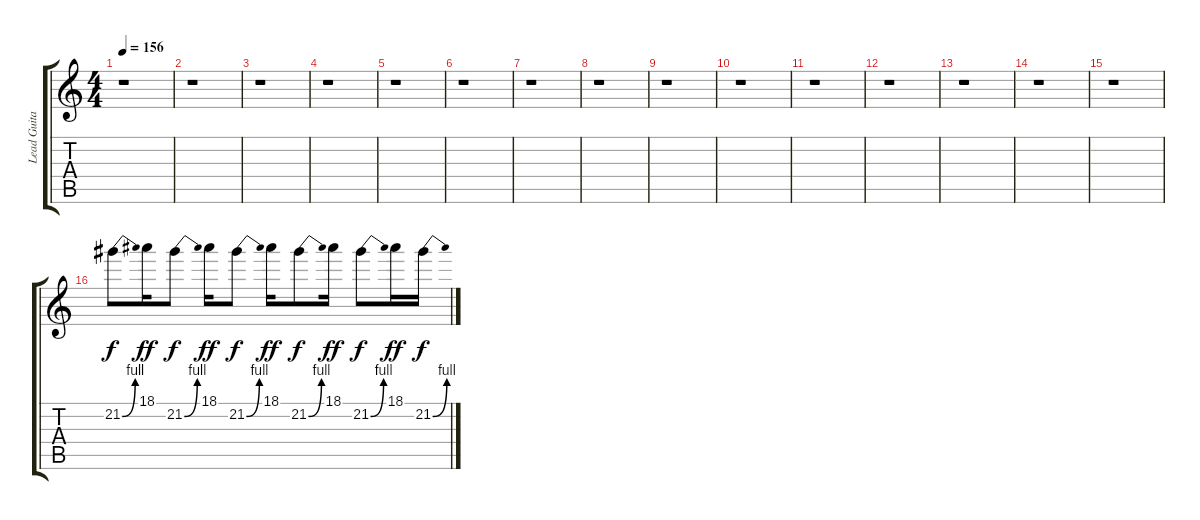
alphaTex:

\track ("Lead Guitar II" "Lead Guita") {instrument distortionguitar}
\staff {score tabs}
\tuning (E4 B3 G3 D3 A2 E2) {hide}
\ts (4 4)
\tempo 156
\clef g2
\ks c
r.1{dy f} |
r.1 |
r.1 |
r.1 |
r.1 |
r.1 |
r.1 |
r.1 |
r.1 |
r.1 |
r.1 |
r.1 |
r.1 |
r.1 |
r.1 |
21.2{be (bend 0 0 60 4)}.8 18.1.16{dy ff} 21.2{be (bend 0 0 60 4)}.8{dy f} 18.1.16{dy ff} 21.2{be (bend 0 0 60 4)}.8{dy f} 18.1.16{dy ff} 21.2{be (bend 0 0 60 4)}.8{dy f} 18.1.16{dy ff} 21.2{be (bend 0 0 60 4)}.8{dy f} 18.1.16{dy ff} 21.2{be (bend 0 0 60 4)}.16{dy f}
